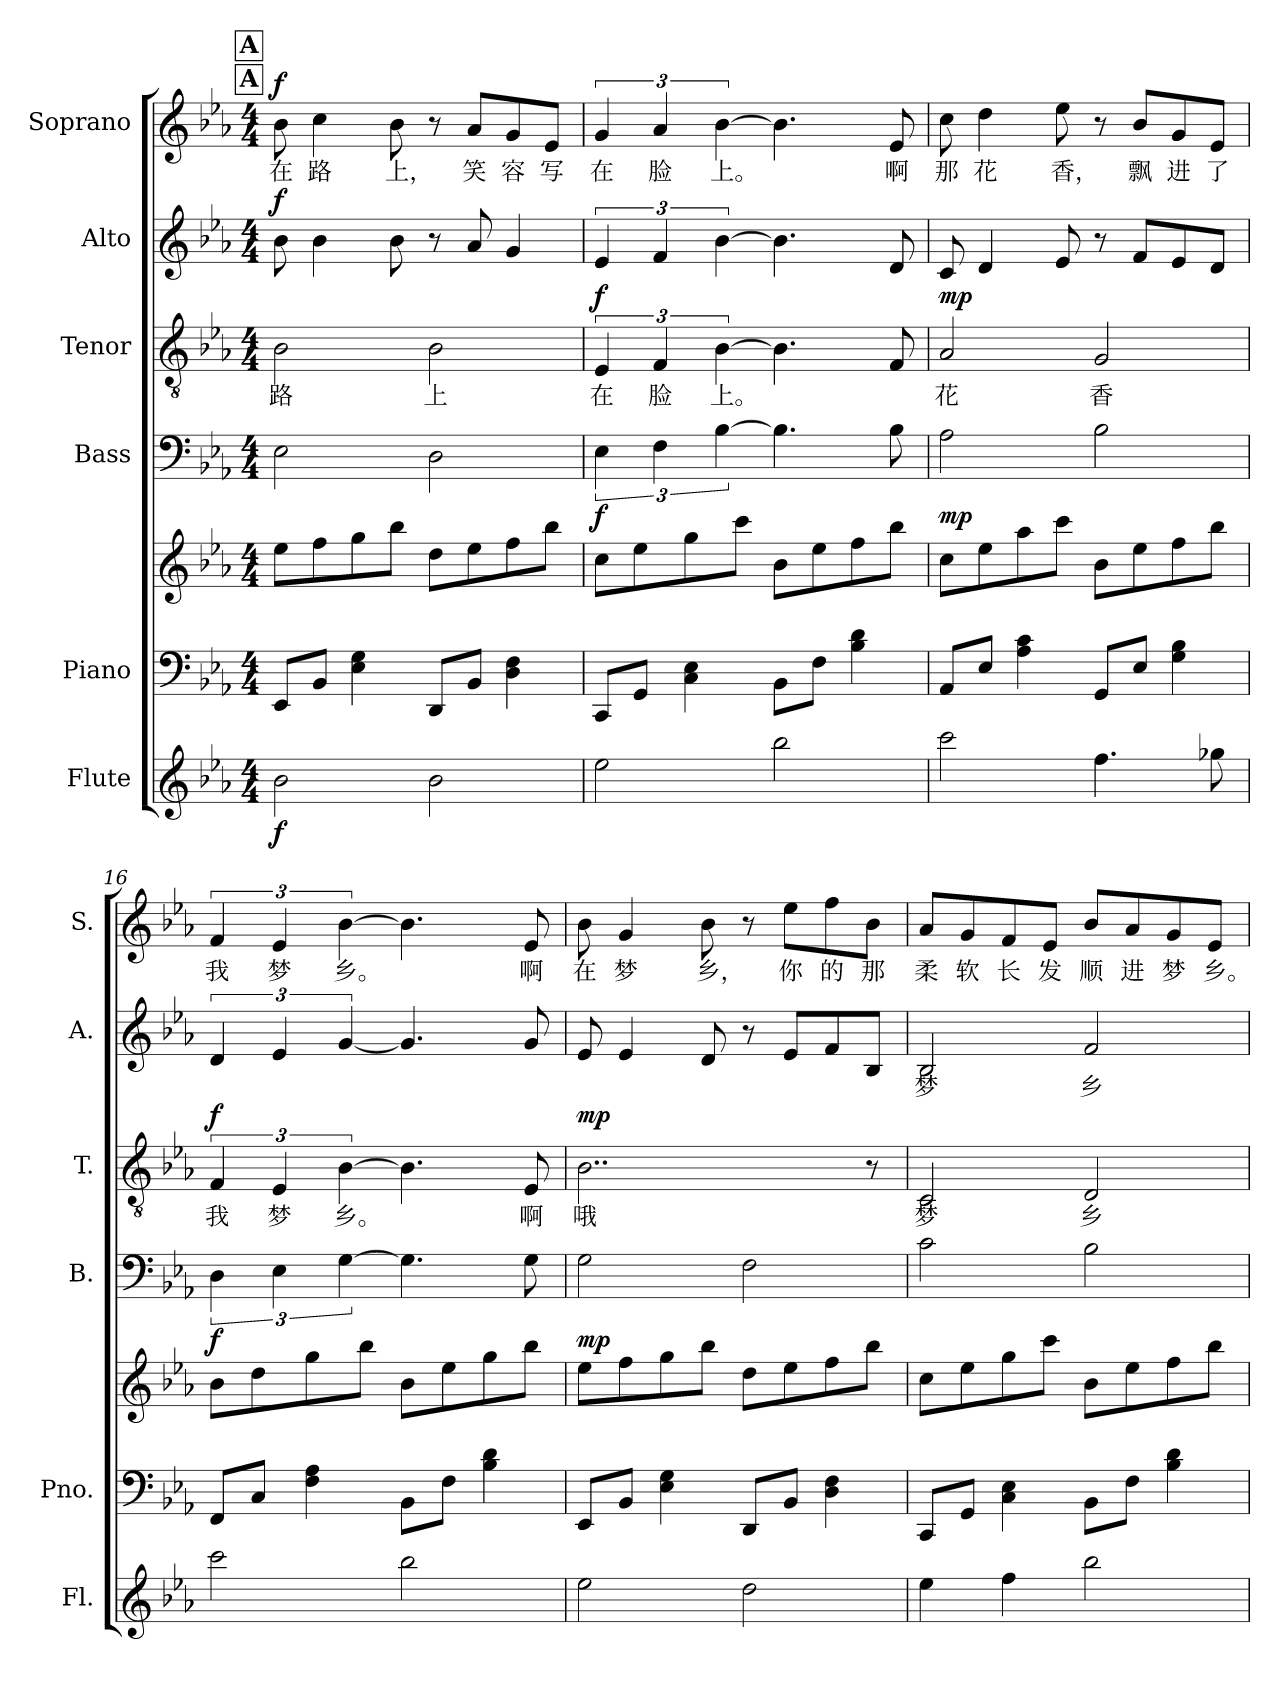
**kern	**dynam	**kern	**kern	**kern	**dynam	**kern	**text	**dynam	**kern	**text	**dynam	**kern	**text	**dynam
*part6	*part6	*part5	*part5	*part4	*part4	*part3	*part3	*part3	*part2	*part2	*part2	*part1	*part1	*part1
*staff7	*staff7	*staff6	*staff5	*staff4	*staff4	*staff3	*staff3	*staff3	*staff2	*staff2	*staff2	*staff1	*staff1	*staff1
*I"Flute	*	*I"Piano	*	*I"Bass	*	*I"Tenor	*	*	*I"Alto	*	*	*I"Soprano	*	*
*I'Fl.	*	*I'Pno.	*	*I'B.	*	*I'T.	*	*	*I'A.	*	*	*I'S.	*	*
!!LO:LB:g=z
*clefG2	*	*clefF4	*clefG2	*clefF4	*	*clefGv2	*	*	*clefG2	*	*	*clefG2	*	*
*k[b-e-a-]	*	*k[b-e-a-]	*k[b-e-a-]	*k[b-e-a-]	*	*k[b-e-a-]	*	*	*k[b-e-a-]	*	*	*k[b-e-a-]	*	*
*M4/4	*	*M4/4	*M4/4	*M4/4	*	*M4/4	*	*	*M4/4	*	*	*M4/4	*	*
!!LO:REH:place=s1:a:B:fs=14:t=A
!!LO:REH:place=s5:a:B:fs=14:t=A
=13	=13	=13	=13	=13	=13	=13	=13	=13	=13	=13	=13	=13	=13	=13
!	!LO:DY:b	!	!	!	!	!	!LO:LY:b	!	!	!	!LO:DY:b	!	!LO:LY:b	!LO:DY:b
2b-\	f	8EE-/L	8ee-\L	2E-\	.	2B-\	路	.	8b-\	.	f	8b-\	在	f
!	!	!	!	!	!	!	!	!	!	!	!	!	!LO:LY:b	!
.	.	8BB-/J	8ff\	.	.	.	.	.	4b-\	.	.	4cc\	路	.
.	.	4E-\ 4G\	8gg\	.	.	.	.	.	.	.	.	.	.	.
!	!	!	!	!	!	!	!	!	!	!	!	!	!LO:LY:b	!
.	.	.	8bb-\J	.	.	.	.	.	8b-\	.	.	8b-\	上，	.
!	!	!	!	!	!	!	!LO:LY:b	!	!	!	!	!	!	!
2b-\	.	8DD/L	8dd\L	2D\	.	2B-\	上	.	8r	.	.	8r	.	.
!	!	!	!	!	!	!	!	!	!	!	!	!	!LO:LY:b	!
.	.	8BB-/J	8ee-\	.	.	.	.	.	8a-/	.	.	8a-/L	笑	.
!	!	!	!	!	!	!	!	!	!	!	!	!	!LO:LY:b	!
.	.	4D\ 4F\	8ff\	.	.	.	.	.	4g/	.	.	8g/	容	.
!	!	!	!	!	!	!	!	!	!	!	!	!	!LO:LY:b	!
.	.	.	8bb-\J	.	.	.	.	.	.	.	.	8e-/J	写	.
=14	=14	=14	=14	=14	=14	=14	=14	=14	=14	=14	=14	=14	=14	=14
!	!	!	!	!	!LO:DY:b	!	!LO:LY:b	!LO:DY:b	!	!	!	!	!LO:LY:b	!
2ee-\	.	8CC/L	8cc\L	6E-\	f	6E-/	在	f	6e-/	.	.	6g/	在	.
.	.	8GG/J	8ee-\	.	.	.	.	.	.	.	.	.	.	.
!	!	!	!	!	!	!	!LO:LY:b	!	!	!	!	!	!LO:LY:b	!
.	.	.	.	6F\	.	6F/	脸	.	6f/	.	.	6a-/	脸	.
.	.	4C\ 4E-\	8gg\	.	.	.	.	.	.	.	.	.	.	.
!	!	!	!	!	!	!	!LO:LY:b	!	!	!	!	!	!LO:LY:b	!
.	.	.	.	[6B-\	.	[6B-\	上。	.	[6b-\	.	.	[6b-\	上。	.
.	.	.	8ccc\J	.	.	.	.	.	.	.	.	.	.	.
2bb-\	.	8BB-\L	8b-\L	4.B-\]	.	4.B-\]	.	.	4.b-\]	.	.	4.b-\]	.	.
.	.	8F\J	8ee-\	.	.	.	.	.	.	.	.	.	.	.
.	.	4B-\ 4d\	8ff\	.	.	.	.	.	.	.	.	.	.	.
!	!	!	!	!	!	!	!	!	!	!	!	!	!LO:LY:b	!
.	.	.	8bb-\J	8B-\	.	8F/	.	.	8d/	.	.	8e-/	啊	.
=15	=15	=15	=15	=15	=15	=15	=15	=15	=15	=15	=15	=15	=15	=15
!	!	!	!	!	!LO:DY:b	!	!LO:LY:b	!LO:DY:b	!	!	!	!	!LO:LY:b	!
2ccc\	.	8AA-/L	8cc\L	2A-\	mp	2A-/	花	mp	8c/	.	.	8cc\	那	.
!	!	!	!	!	!	!	!	!	!	!	!	!	!LO:LY:b	!
.	.	8E-/J	8ee-\	.	.	.	.	.	4d/	.	.	4dd\	花	.
.	.	4A-\ 4c\	8aa-\	.	.	.	.	.	.	.	.	.	.	.
!	!	!	!	!	!	!	!	!	!	!	!	!	!LO:LY:b	!
.	.	.	8ccc\J	.	.	.	.	.	8e-/	.	.	8ee-\	香，	.
!	!	!	!	!	!	!	!LO:LY:b	!	!	!	!	!	!	!
4.ff\	.	8GG/L	8b-\L	2B-\	.	2G/	香	.	8r	.	.	8r	.	.
!	!	!	!	!	!	!	!	!	!	!	!	!	!LO:LY:b	!
.	.	8E-/J	8ee-\	.	.	.	.	.	8f/L	.	.	8b-/L	飘	.
!	!	!	!	!	!	!	!	!	!	!	!	!	!LO:LY:b	!
.	.	4G\ 4B-\	8ff\	.	.	.	.	.	8e-/	.	.	8g/	进	.
!	!	!	!	!	!	!	!	!	!	!	!	!	!LO:LY:b	!
8gg-X\	.	.	8bb-\J	.	.	.	.	.	8d/J	.	.	8e-/J	了	.
=16	=16	=16	=16	=16	=16	=16	=16	=16	=16	=16	=16	=16	=16	=16
!	!	!	!	!	!LO:DY:b	!	!LO:LY:b	!LO:DY:b	!	!	!	!	!LO:LY:b	!
2ccc\	.	8FF/L	8b-\L	6D\	f	6F/	我	f	6d/	.	.	6f/	我	.
.	.	8C/J	8dd\	.	.	.	.	.	.	.	.	.	.	.
!	!	!	!	!	!	!	!LO:LY:b	!	!	!	!	!	!LO:LY:b	!
.	.	.	.	6E-\	.	6E-/	梦	.	6e-/	.	.	6e-/	梦	.
.	.	4F\ 4A-\	8gg\	.	.	.	.	.	.	.	.	.	.	.
!	!	!	!	!	!	!	!LO:LY:b	!	!	!	!	!	!LO:LY:b	!
.	.	.	.	[6G\	.	[6B-\	乡。	.	[6g/	.	.	[6b-\	乡。	.
.	.	.	8bb-\J	.	.	.	.	.	.	.	.	.	.	.
2bb-\	.	8BB-\L	8b-\L	4.G\]	.	4.B-\]	.	.	4.g/]	.	.	4.b-\]	.	.
.	.	8F\J	8ee-\	.	.	.	.	.	.	.	.	.	.	.
.	.	4B-\ 4d\	8gg\	.	.	.	.	.	.	.	.	.	.	.
!	!	!	!	!	!	!	!LO:LY:b	!	!	!	!	!	!LO:LY:b	!
.	.	.	8bb-\J	8G\	.	8E-/	啊	.	8g/	.	.	8e-/	啊	.
!!LO:PB:g=z
=17	=17	=17	=17	=17	=17	=17	=17	=17	=17	=17	=17	=17	=17	=17
!	!	!	!	!	!LO:DY:b	!	!LO:LY:b	!LO:DY:b	!	!	!	!	!LO:LY:b	!
2ee-\	.	8EE-/L	8ee-\L	2G\	mp	2..B-\	哦	mp	8e-/	.	.	8b-\	在	.
!	!	!	!	!	!	!	!	!	!	!	!	!	!LO:LY:b	!
.	.	8BB-/J	8ff\	.	.	.	.	.	4e-/	.	.	4g/	梦	.
.	.	4E-\ 4G\	8gg\	.	.	.	.	.	.	.	.	.	.	.
!	!	!	!	!	!	!	!	!	!	!	!	!	!LO:LY:b	!
.	.	.	8bb-\J	.	.	.	.	.	8d/	.	.	8b-\	乡，	.
2dd\	.	8DD/L	8dd\L	2F\	.	.	.	.	8r	.	.	8r	.	.
!	!	!	!	!	!	!	!	!	!	!	!	!	!LO:LY:b	!
.	.	8BB-/J	8ee-\	.	.	.	.	.	8e-/L	.	.	8ee-\L	你	.
!	!	!	!	!	!	!	!	!	!	!	!	!	!LO:LY:b	!
.	.	4D\ 4F\	8ff\	.	.	.	.	.	8f/	.	.	8ff\	的	.
!	!	!	!	!	!	!	!	!	!	!	!	!	!LO:LY:b	!
.	.	.	8bb-\J	.	.	8r	.	.	8B-/J	.	.	8b-\J	那	.
=18	=18	=18	=18	=18	=18	=18	=18	=18	=18	=18	=18	=18	=18	=18
!	!	!	!	!	!	!	!LO:LY:b	!	!	!LO:LY:b	!	!	!LO:LY:b	!
4ee-\	.	8CC/L	8cc\L	2c\	.	2C/	梦	.	2B-/	梦	.	8a-/L	柔	.
!	!	!	!	!	!	!	!	!	!	!	!	!	!LO:LY:b	!
.	.	8GG/J	8ee-\	.	.	.	.	.	.	.	.	8g/	软	.
!	!	!	!	!	!	!	!	!	!	!	!	!	!LO:LY:b	!
4ff\	.	4C\ 4E-\	8gg\	.	.	.	.	.	.	.	.	8f/	长	.
!	!	!	!	!	!	!	!	!	!	!	!	!	!LO:LY:b	!
.	.	.	8ccc\J	.	.	.	.	.	.	.	.	8e-/J	发	.
!	!	!	!	!	!	!	!LO:LY:b	!	!	!LO:LY:b	!	!	!LO:LY:b	!
2bb-\	.	8BB-\L	8b-\L	2B-\	.	2D/	乡	.	2f/	乡	.	8b-/L	顺	.
!	!	!	!	!	!	!	!	!	!	!	!	!	!LO:LY:b	!
.	.	8F\J	8ee-\	.	.	.	.	.	.	.	.	8a-/	进	.
!	!	!	!	!	!	!	!	!	!	!	!	!	!LO:LY:b	!
.	.	4B-\ 4d\	8ff\	.	.	.	.	.	.	.	.	8g/	梦	.
!	!	!	!	!	!	!	!	!	!	!	!	!	!LO:LY:b	!
.	.	.	8bb-\J	.	.	.	.	.	.	.	.	8e-/J	乡。	.
=	=	=	=	=	=	=	=	=	=	=	=	=	=	=
*-	*-	*-	*-	*-	*-	*-	*-	*-	*-	*-	*-	*-	*-	*-
